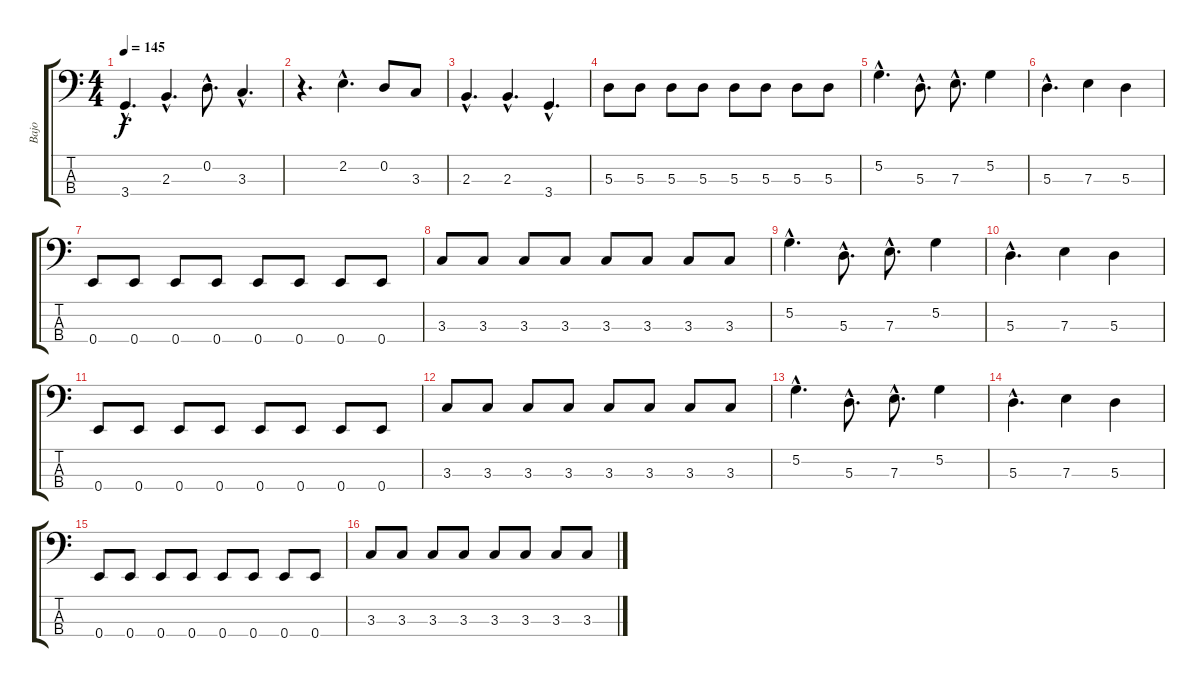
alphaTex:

\track ("Bajo" "Bajo") {instrument electricbassfinger}
\staff {score tabs}
\tuning (G2 D2 A1 E1) {hide}
\ts (4 4)
\tempo 145
\clef f4
\ks c
3.4{hac}.4{d dy f} 2.3{hac}.4{d} 0.2{hac}.8{d} 3.3{hac}.4{d} |
r.4{d} 2.2{hac}.4{d} 0.2.8 3.3.8 |
2.3{hac}.4{d} 2.3{hac}.4{d} 3.4{hac}.4{d} |
5.3.8 5.3.8 5.3.8 5.3.8 5.3.8 5.3.8 5.3.8 5.3.8 |
5.2{hac}.4{d} 5.3{hac}.8{d} 7.3{hac}.8{d} 5.2.4 |
5.3{hac}.4{d} 7.3.4 5.3.4 |
0.4.8 0.4.8 0.4.8 0.4.8 0.4.8 0.4.8 0.4.8 0.4.8 |
3.3.8 3.3.8 3.3.8 3.3.8 3.3.8 3.3.8 3.3.8 3.3.8 |
5.2{hac}.4{d} 5.3{hac}.8{d} 7.3{hac}.8{d} 5.2.4 |
5.3{hac}.4{d} 7.3.4 5.3.4 |
0.4.8 0.4.8 0.4.8 0.4.8 0.4.8 0.4.8 0.4.8 0.4.8 |
3.3.8 3.3.8 3.3.8 3.3.8 3.3.8 3.3.8 3.3.8 3.3.8 |
5.2{hac}.4{d} 5.3{hac}.8{d} 7.3{hac}.8{d} 5.2.4 |
5.3{hac}.4{d} 7.3.4 5.3.4 |
0.4.8 0.4.8 0.4.8 0.4.8 0.4.8 0.4.8 0.4.8 0.4.8 |
3.3.8 3.3.8 3.3.8 3.3.8 3.3.8 3.3.8 3.3.8 3.3.8
